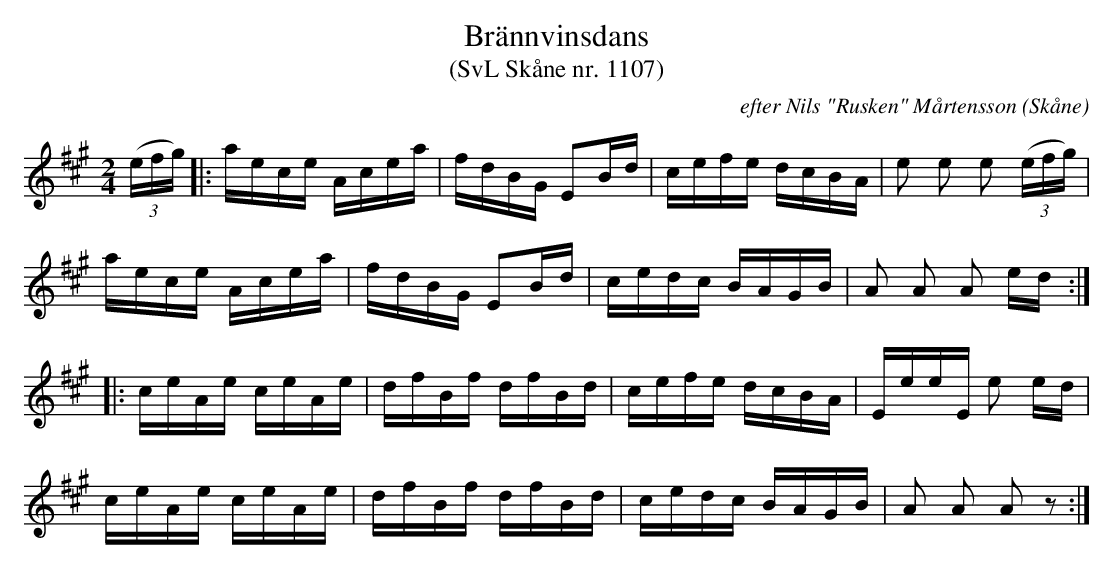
X:1
T:Brännvinsdans
T:(SvL Skåne nr. 1107)
C:efter Nils "Rusken" Mårtensson
O:Skåne
M:2/4
L:1/16
K:A
(3(efg) |: aece Acea | fdBG E2Bd | cefe dcBA | e2 e2 e2 (3(efg) |
           aece Acea | fdBG E2Bd | cedc BAGB | A2 A2 A2 ed :|
        |: ceAe ceAe | dfBf dfBd | cefe dcBA | EeeE e2 ed |
           ceAe ceAe | dfBf dfBd | cedc BAGB | A2 A2 A2 z2 :|
